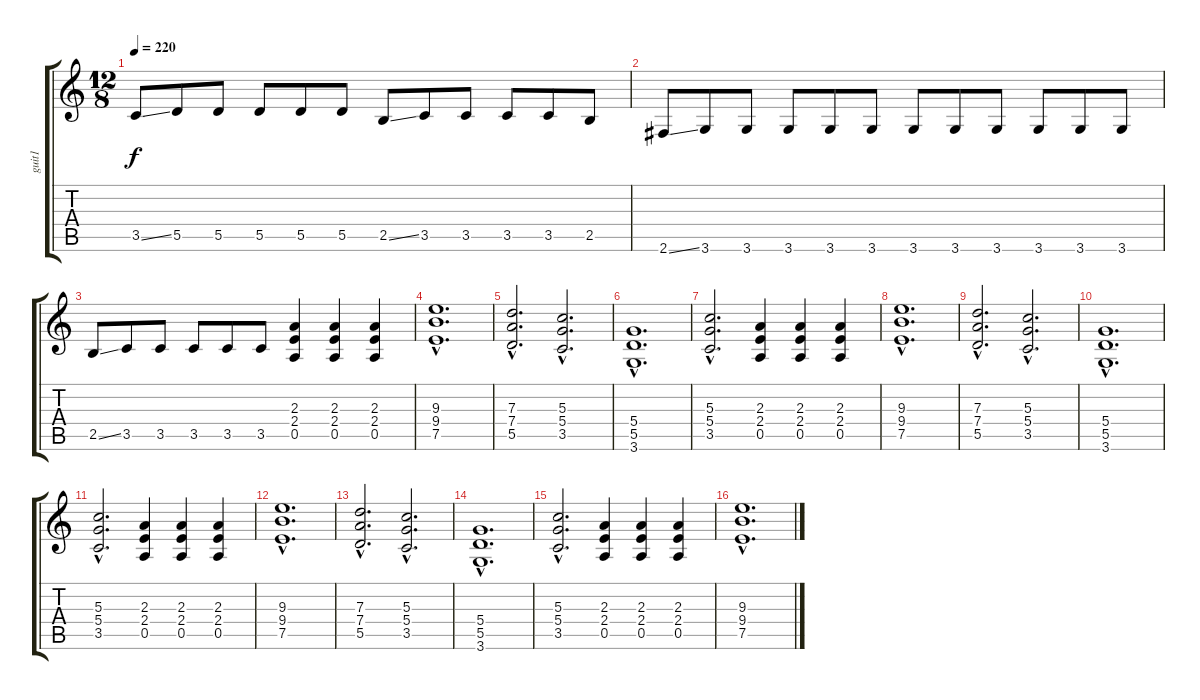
\track ("guit1" "guit1") {instrument distortionguitar}
\staff {score tabs}
\tuning (E4 B3 G3 D3 A2 E2) {hide}
\ts (12 8)
\tempo 220
\clef g2
\ks c
3.5{ss}.8{dy f} 5.5.8 5.5.8 5.5.8 5.5.8 5.5.8 2.5{ss}.8 3.5.8 3.5.8 3.5.8 3.5.8 2.5.8 |
2.6{ss}.8 3.6.8 3.6.8 3.6.8 3.6.8 3.6.8 3.6.8 3.6.8 3.6.8 3.6.8 3.6.8 3.6.8 |
2.5{ss}.8 3.5.8 3.5.8 3.5.8 3.5.8 3.5.8 (2.3 2.4 0.5).4 (2.3 2.4 0.5).4 (2.3 2.4 0.5).4 |
(9.3{hac} 9.4{hac} 7.5{hac}).1{d} |
(7.3{hac} 7.4{hac} 5.5{hac}).2{d} (5.3{hac} 5.4{hac} 3.5{hac}).2{d} |
(5.4{hac} 5.5{hac} 3.6{hac}).1{d} |
(5.3{hac} 5.4{hac} 3.5{hac}).2{d} (2.3 2.4 0.5).4 (2.3 2.4 0.5).4 (2.3 2.4 0.5).4 |
(9.3{hac} 9.4{hac} 7.5{hac}).1{d} |
(7.3{hac} 7.4{hac} 5.5{hac}).2{d} (5.3{hac} 5.4{hac} 3.5{hac}).2{d} |
(5.4{hac} 5.5{hac} 3.6{hac}).1{d} |
(5.3{hac} 5.4{hac} 3.5{hac}).2{d} (2.3 2.4 0.5).4 (2.3 2.4 0.5).4 (2.3 2.4 0.5).4 |
(9.3{hac} 9.4{hac} 7.5{hac}).1{d} |
(7.3{hac} 7.4{hac} 5.5{hac}).2{d} (5.3{hac} 5.4{hac} 3.5{hac}).2{d} |
(5.4{hac} 5.5{hac} 3.6{hac}).1{d} |
(5.3{hac} 5.4{hac} 3.5{hac}).2{d} (2.3 2.4 0.5).4 (2.3 2.4 0.5).4 (2.3 2.4 0.5).4 |
(9.3{hac} 9.4{hac} 7.5{hac}).1{d}
